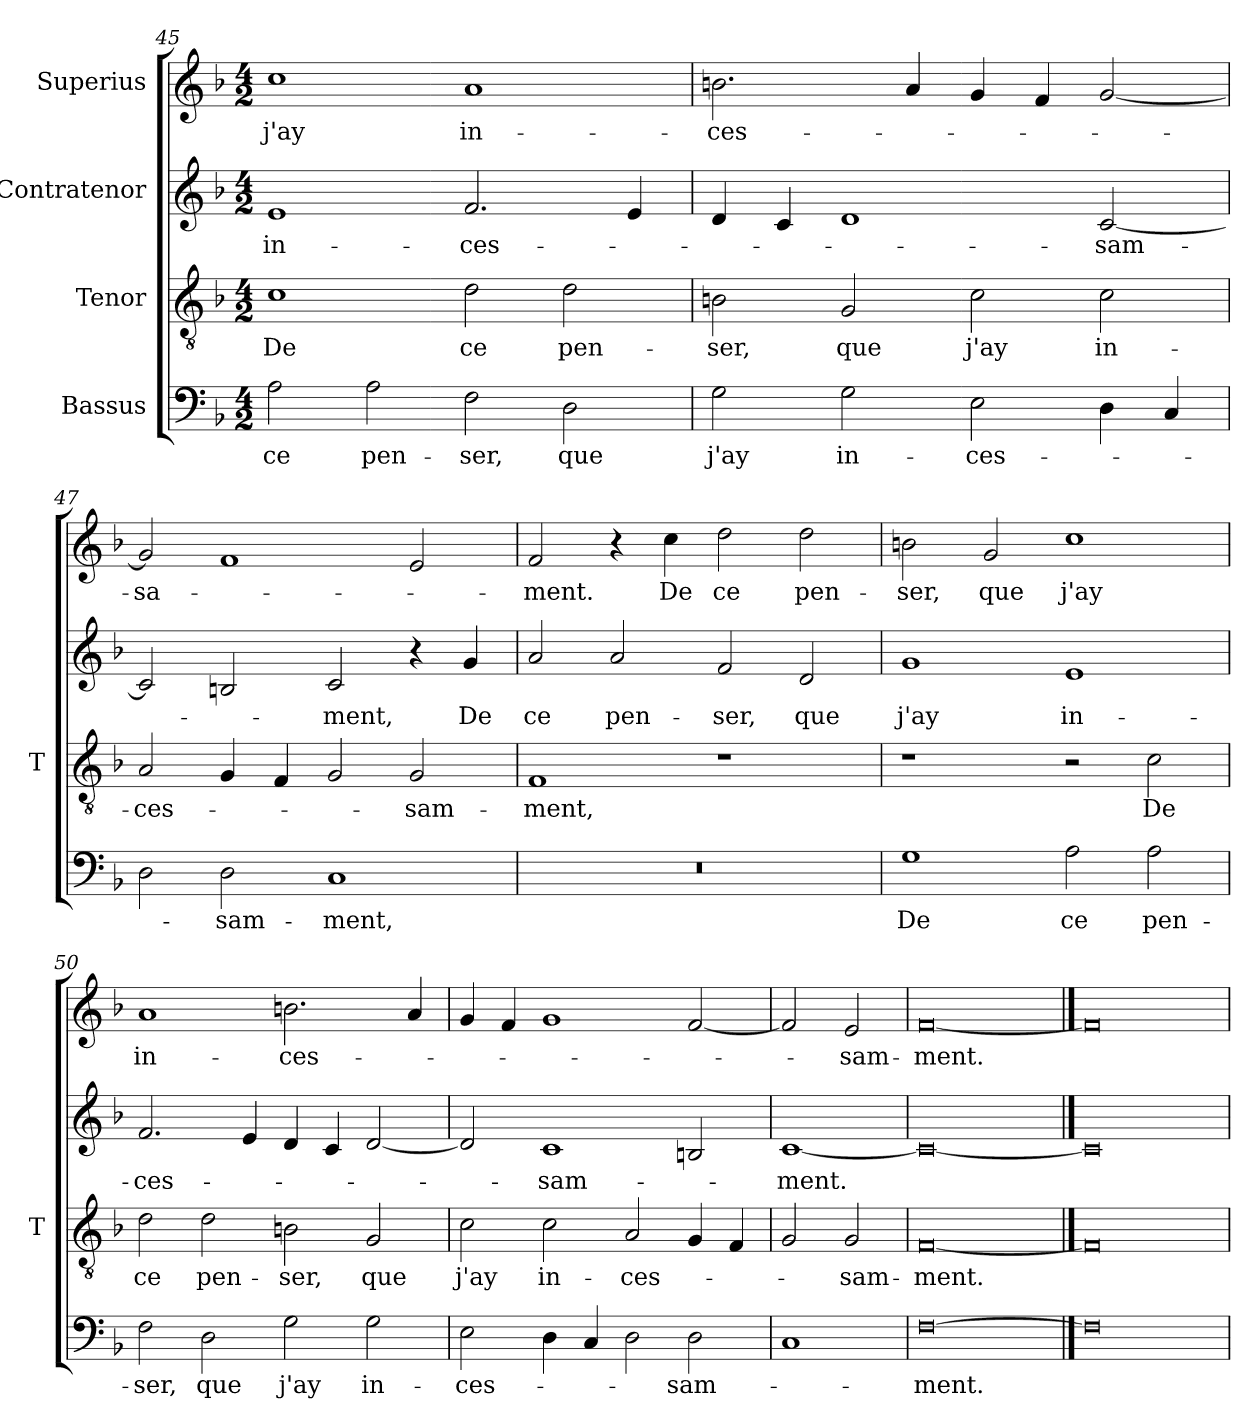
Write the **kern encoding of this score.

**kern	**text	**kern	**text	**kern	**text	**kern	**text
*part4	*part4	*part3	*part3	*part2	*part2	*part1	*part1
*staff4	*staff4	*staff3	*staff3	*staff2	*staff2	*staff1	*staff1
*I"Bassus	*	*I"Tenor	*	*I"Contratenor	*	*I"Superius	*
*	*	*I'T	*	*	*	*	*
*clefF4	*	*clefGv2	*	*clefG2	*	*clefG2	*
*k[b-]	*	*k[b-]	*	*k[b-]	*	*k[b-]	*
*M4/2	*	*M4/2	*	*M4/2	*	*M4/2	*
=45	=45	=45	=45	=45	=45	=45	=45
2A	-ce	1c	-De	1e	in-	1cc	-j'ay
2A	pen-	.	.	.	.	.	.
2F	-ser,	2d	-ce	2.f	ces-	1a	in-
2D	-que	2d	pen-	.	.	.	.
.	.	.	.	4e	.	.	.
=46	=46	=46	=46	=46	=46	=46	=46
2G	-j'ay	2Bn	-ser,	4d	.	2.bn	ces-
.	.	.	.	4c	.	.	.
2G	in-	2G	-que	1d	.	.	.
.	.	.	.	.	.	4a	.
2E	ces-	2c	-j'ay	.	.	4g	.
.	.	.	.	.	.	4f	.
4D	.	2c	in-	[2c	sam-	[2g	.
4C	.	.	.	.	.	.	.
=47	=47	=47	=47	=47	=47	=47	=47
2D	.	2A	ces-	2c]	.	2g]	sa-
2D	sam-	4G	.	2Bn	.	1f	.
.	.	4F	.	.	.	.	.
1C	-ment,	2G	.	2c	-ment,	.	.
.	.	2G	sam-	4r	.	2e	.
.	.	.	.	4g	-De	.	.
=48	=48	=48	=48	=48	=48	=48	=48
0r	.	1F	-ment,	2a	-ce	2f	-ment.
.	.	.	.	2a	pen-	4r	.
.	.	.	.	.	.	4cc	-De
.	.	1r	.	2f	-ser,	2dd	-ce
.	.	.	.	2d	-que	2dd	pen-
=49	=49	=49	=49	=49	=49	=49	=49
1G	-De	1r	.	1g	-j'ay	2bn	-ser,
.	.	.	.	.	.	2g	-que
2A	-ce	2r	.	1e	in-	1cc	-j'ay
2A	pen-	2c	-De	.	.	.	.
=50	=50	=50	=50	=50	=50	=50	=50
2F	-ser,	2d	-ce	2.f	ces-	1a	in-
2D	-que	2d	pen-	.	.	.	.
.	.	.	.	4e	.	.	.
2G	-j'ay	2Bn	-ser,	4d	.	2.bn	ces-
.	.	.	.	4c	.	.	.
2G	in-	2G	-que	[2d	.	.	.
.	.	.	.	.	.	4a	.
=51	=51	=51	=51	=51	=51	=51	=51
2E	ces-	2c	-j'ay	2d]	.	4g	.
.	.	.	.	.	.	4f	.
4D	.	2c	in-	1c	sam-	1g	.
4C	.	.	.	.	.	.	.
2D	.	2A	ces-	.	.	.	.
2D	sam-	4G	.	2Bn	.	[2f	.
.	.	4F	.	.	.	.	.
=52	=52	=52	=52	=52	=52	=52	=52
1C	.	2G	.	[1c	-ment.	2f]	.
.	.	2G	sam-	.	.	2e	sam-
=53	=53	=53	=53	=53	=53	=53	=53
[0F	-ment.	[0F	-ment.	0c_	.	[0f	-ment.
==54	==54	==54	==54	==54	==54	==54	==54
0F]	.	0F]	.	0c]	.	0f]	.
=	=	=	=	=	=	=	=
*-	*-	*-	*-	*-	*-	*-	*-
